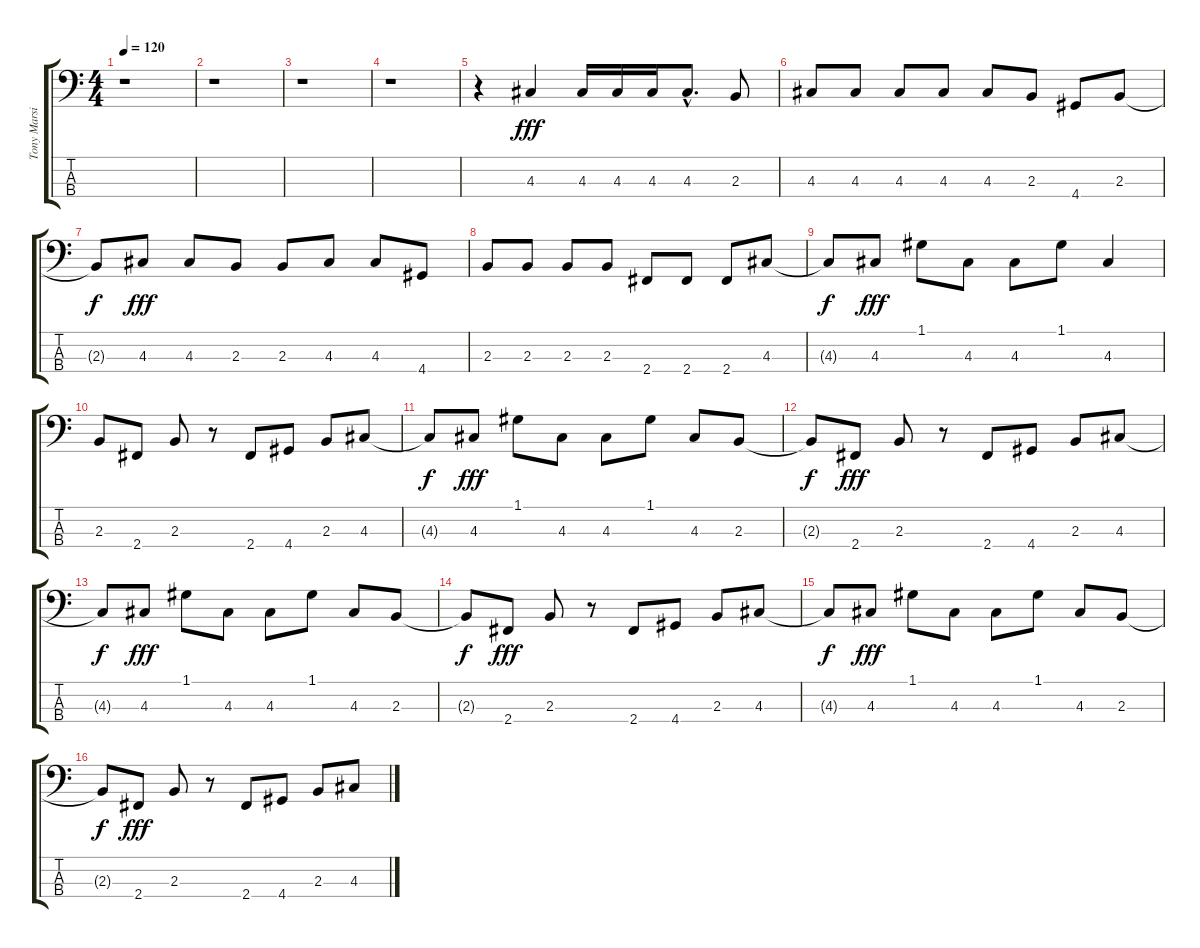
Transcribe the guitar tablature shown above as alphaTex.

\track ("Tony Marsico" "Tony Marsi") {instrument slapbass1}
\staff {score tabs}
\tuning (G2 D2 A1 E1) {hide}
\ts (4 4)
\tempo 120
\clef f4
\ks c
r.1{dy fff instrument slapbass1} |
r.1 |
r.1 |
r.1 |
r.4 4.3.4 4.3.16 4.3.16 4.3.16 4.3{hac}.8{d} 2.3.8 |
4.3.8 4.3.8 4.3.8 4.3.8 4.3.8 2.3.8 4.4.8 2.3.8 |
2.3{t}.8{dy f} 4.3.8{dy fff} 4.3.8 2.3.8 2.3.8 4.3.8 4.3.8 4.4.8 |
2.3.8 2.3.8 2.3.8 2.3.8 2.4.8 2.4.8 2.4.8 4.3.8 |
4.3{t}.8{dy f} 4.3.8{dy fff} 1.1.8 4.3.8 4.3.8 1.1.8 4.3.4 |
2.3.8 2.4.8 2.3.8 r.8 2.4.8 4.4.8 2.3.8 4.3.8 |
4.3{t}.8{dy f} 4.3.8{dy fff} 1.1.8 4.3.8 4.3.8 1.1.8 4.3.8 2.3.8 |
2.3{t}.8{dy f} 2.4.8{dy fff} 2.3.8 r.8 2.4.8 4.4.8 2.3.8 4.3.8 |
4.3{t}.8{dy f} 4.3.8{dy fff} 1.1.8 4.3.8 4.3.8 1.1.8 4.3.8 2.3.8 |
2.3{t}.8{dy f} 2.4.8{dy fff} 2.3.8 r.8 2.4.8 4.4.8 2.3.8 4.3.8 |
4.3{t}.8{dy f} 4.3.8{dy fff} 1.1.8 4.3.8 4.3.8 1.1.8 4.3.8 2.3.8 |
2.3{t}.8{dy f} 2.4.8{dy fff} 2.3.8 r.8 2.4.8 4.4.8 2.3.8 4.3.8
